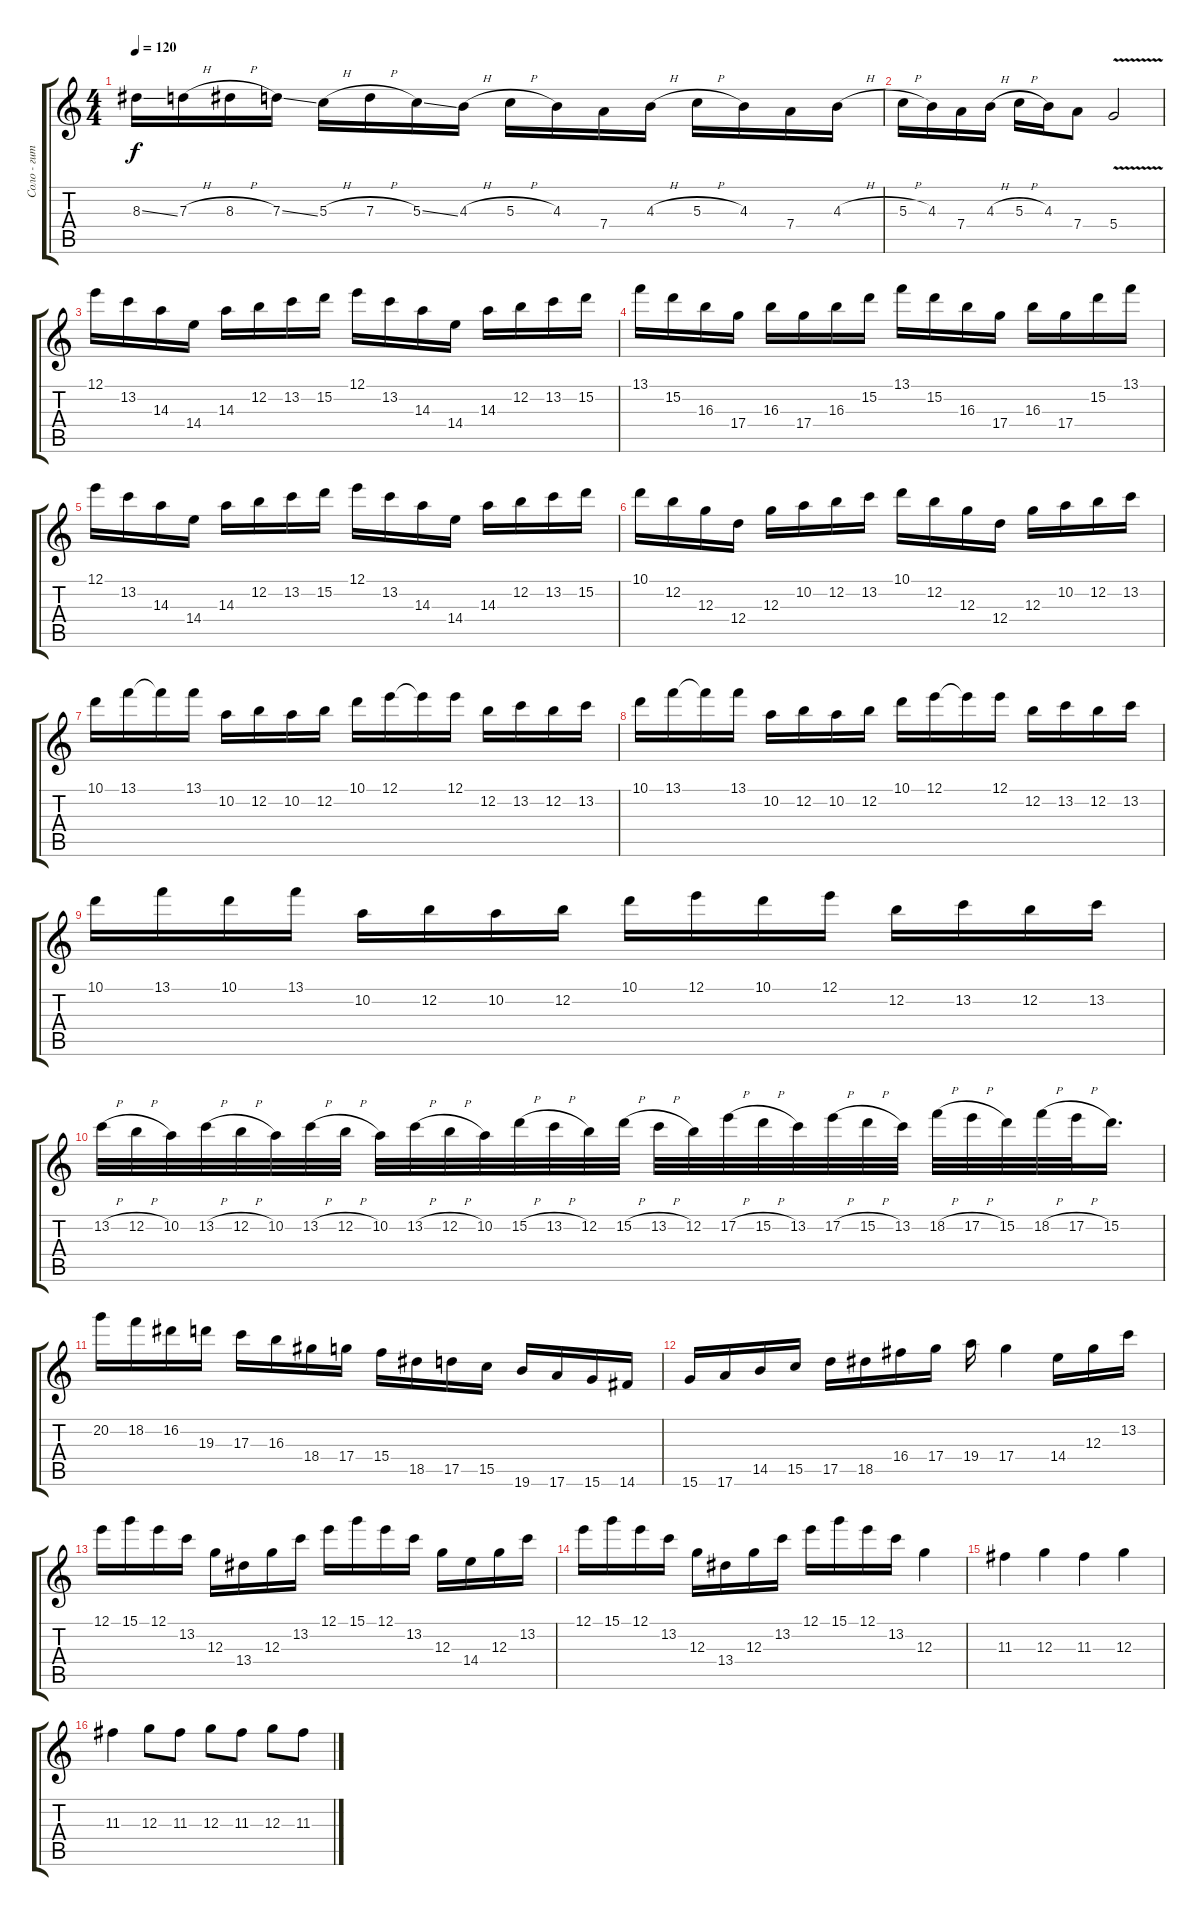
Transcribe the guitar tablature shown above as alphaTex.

\track ("Соло - гитара" "Соло - гит") {instrument distortionguitar}
\staff {score tabs}
\tuning (E4 B3 G3 D3 A2 E2) {hide}
\ts (4 4)
\tempo 120
\clef g2
\ks c
8.3{ss}.16{dy f} 7.3{h}.16 8.3{h}.16 7.3{ss}.16 5.3{h}.16 7.3{h}.16 5.3{ss}.16 4.3{h}.16 5.3{h}.16 4.3.16 7.4.16 4.3{h}.16 5.3{h}.16 4.3.16 7.4.16 4.3{h}.16 |
5.3{h}.16 4.3.16 7.4.16 4.3{h}.16 5.3{h}.16 4.3.16 7.4.8 5.4{v}.2 |
12.1.16 13.2.16 14.3.16 14.4.16 14.3.16 12.2.16 13.2.16 15.2.16 12.1.16 13.2.16 14.3.16 14.4.16 14.3.16 12.2.16 13.2.16 15.2.16 |
13.1.16 15.2.16 16.3.16 17.4.16 16.3.16 17.4.16 16.3.16 15.2.16 13.1.16 15.2.16 16.3.16 17.4.16 16.3.16 17.4.16 15.2.16 13.1.16 |
12.1.16 13.2.16 14.3.16 14.4.16 14.3.16 12.2.16 13.2.16 15.2.16 12.1.16 13.2.16 14.3.16 14.4.16 14.3.16 12.2.16 13.2.16 15.2.16 |
10.1.16 12.2.16 12.3.16 12.4.16 12.3.16 10.2.16 12.2.16 13.2.16 10.1.16 12.2.16 12.3.16 12.4.16 12.3.16 10.2.16 12.2.16 13.2.16 |
10.1.16 13.1.16 13.1{t}.16 13.1.16 10.2.16 12.2.16 10.2.16 12.2.16 10.1.16 12.1.16 12.1{t}.16 12.1.16 12.2.16 13.2.16 12.2.16 13.2.16 |
10.1.16 13.1.16 13.1{t}.16 13.1.16 10.2.16 12.2.16 10.2.16 12.2.16 10.1.16 12.1.16 12.1{t}.16 12.1.16 12.2.16 13.2.16 12.2.16 13.2.16 |
10.1.16 13.1.16 10.1.16 13.1.16 10.2.16 12.2.16 10.2.16 12.2.16 10.1.16 12.1.16 10.1.16 12.1.16 12.2.16 13.2.16 12.2.16 13.2.16 |
13.2{h}.32 12.2{h}.32 10.2.32 13.2{h}.32 12.2{h}.32 10.2.32 13.2{h}.32 12.2{h}.32 10.2.32 13.2{h}.32 12.2{h}.32 10.2.32 15.2{h}.32 13.2{h}.32 12.2.32 15.2{h}.32 13.2{h}.32 12.2.32 17.2{h}.32 15.2{h}.32 13.2.32 17.2{h}.32 15.2{h}.32 13.2.32 18.2{h}.32 17.2{h}.32 15.2.32 18.2{h}.32 17.2{h}.32 15.2.16{d} |
20.2.16 18.2.16 16.2.16 19.3.16 17.3.16 16.3.16 18.4.16 17.4.16 15.4.16 18.5.16 17.5.16 15.5.16 19.6.16 17.6.16 15.6.16 14.6.16 |
15.6.16 17.6.16 14.5.16 15.5.16 17.5.16 18.5.16 16.4.16 17.4.16 19.4.16 17.4.4 14.4.16 12.3.16 13.2.16 |
12.1.16 15.1.16 12.1.16 13.2.16 12.3.16 13.4.16 12.3.16 13.2.16 12.1.16 15.1.16 12.1.16 13.2.16 12.3.16 14.4.16 12.3.16 13.2.16 |
12.1.16 15.1.16 12.1.16 13.2.16 12.3.16 13.4.16 12.3.16 13.2.16 12.1.16 15.1.16 12.1.16 13.2.16 12.3.4 |
11.3.4 12.3.4 11.3.4 12.3.4 |
11.3.4 12.3.8 11.3.8 12.3.8 11.3.8 12.3.8 11.3.8
